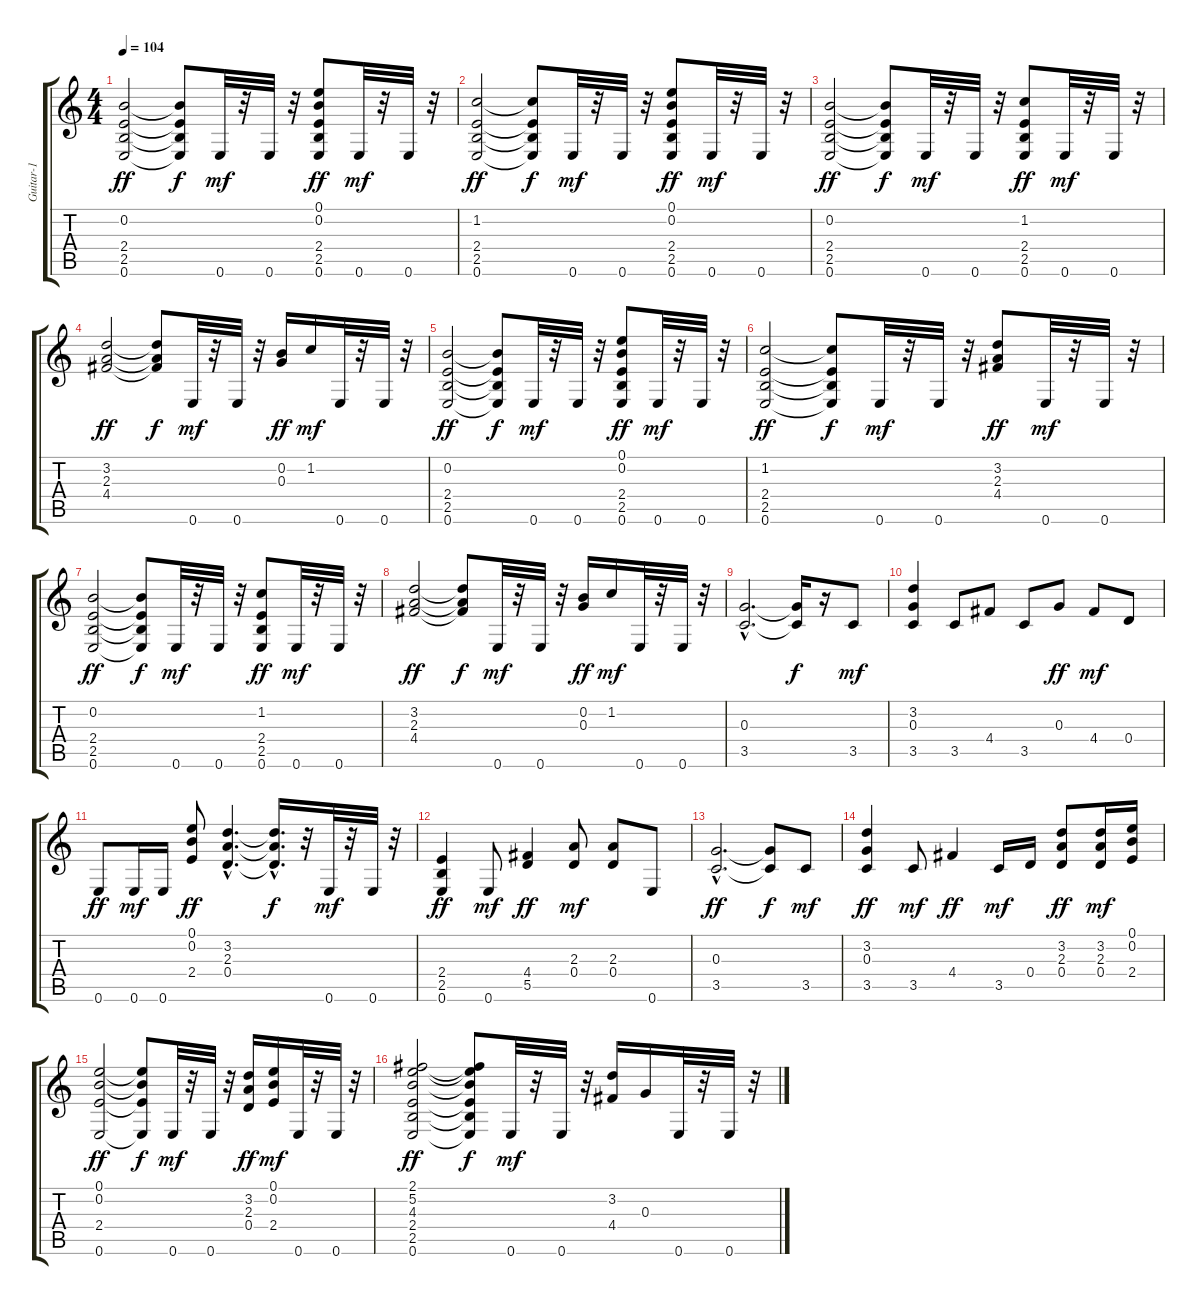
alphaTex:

\track ("Guitar-1" "Guitar-1") {instrument acousticguitarsteel}
\staff {score tabs}
\tuning (E4 B3 G3 D3 A2 E2) {hide}
\ts (4 4)
\tempo 104
\clef g2
\ks c
(0.2 2.4 2.5 0.6).2{dy ff} (0.2{t} 2.4{t} 2.5{t} 0.6{t}).8{dy f} 0.6.32{dy mf} r.32 0.6.32 r.32 (0.1 0.2 2.4 2.5 0.6).8{dy ff} 0.6.32{dy mf} r.32 0.6.32 r.32 |
(1.2 2.4 2.5 0.6).2{dy ff} (1.2{t} 2.4{t} 2.5{t} 0.6{t}).8{dy f} 0.6.32{dy mf} r.32 0.6.32 r.32 (0.1 0.2 2.4 2.5 0.6).8{dy ff} 0.6.32{dy mf} r.32 0.6.32 r.32 |
(0.2 2.4 2.5 0.6).2{dy ff} (0.2{t} 2.4{t} 2.5{t} 0.6{t}).8{dy f} 0.6.32{dy mf} r.32 0.6.32 r.32 (1.2 2.4 2.5 0.6).8{dy ff} 0.6.32{dy mf} r.32 0.6.32 r.32 |
(3.2 2.3 4.4).2{dy ff} (3.2{t} 2.3{t} 4.4{t}).8{dy f} 0.6.32{dy mf} r.32 0.6.32 r.32 (0.2 0.3).16{dy ff} 1.2.16{dy mf} 0.6.32 r.32 0.6.32 r.32 |
(0.2 2.4 2.5 0.6).2{dy ff} (0.2{t} 2.4{t} 2.5{t} 0.6{t}).8{dy f} 0.6.32{dy mf} r.32 0.6.32 r.32 (0.1 0.2 2.4 2.5 0.6).8{dy ff} 0.6.32{dy mf} r.32 0.6.32 r.32 |
(1.2 2.4 2.5 0.6).2{dy ff} (1.2{t} 2.4{t} 2.5{t} 0.6{t}).8{dy f} 0.6.32{dy mf} r.32 0.6.32 r.32 (3.2 2.3 4.4).8{dy ff} 0.6.32{dy mf} r.32 0.6.32 r.32 |
(0.2 2.4 2.5 0.6).2{dy ff} (0.2{t} 2.4{t} 2.5{t} 0.6{t}).8{dy f} 0.6.32{dy mf} r.32 0.6.32 r.32 (1.2 2.4 2.5 0.6).8{dy ff} 0.6.32{dy mf} r.32 0.6.32 r.32 |
(3.2 2.3 4.4).2{dy ff} (3.2{t} 2.3{t} 4.4{t}).8{dy f} 0.6.32{dy mf} r.32 0.6.32 r.32 (0.2 0.3).16{dy ff} 1.2.16{dy mf} 0.6.32 r.32 0.6.32 r.32 |
(0.3{hac} 3.5{hac}).2{d} (0.3{t} 3.5{t}).16{dy f} r.16 3.5.8{dy mf} |
(3.2 0.3 3.5).4 3.5.8 4.4.8 3.5.8 0.3.8{dy ff} 4.4.8{dy mf} 0.4.8 |
0.6.8{dy ff} 0.6.16{dy mf} 0.6.16 (0.1 0.2 2.4).8{dy ff} (3.2{hac} 2.3{hac} 0.4{hac}).4{d} (3.2{hac t} 2.3{hac t} 0.4{hac t}).16{d dy f} r.32 0.6.32{dy mf} r.32 0.6.32 r.32 |
(2.4 2.5 0.6).4{dy ff} 0.6.8{dy mf} (4.4 5.5).4{dy ff} (2.3 0.4).8{dy mf} (2.3 0.4).8 0.6.8 |
(0.3{hac} 3.5{hac}).2{d dy ff} (0.3{t} 3.5{t}).8{dy f} 3.5.8{dy mf} |
(3.2 0.3 3.5).4{dy ff} 3.5.8{dy mf} 4.4.4{dy ff} 3.5.16{dy mf} 0.4.16 (3.2 2.3 0.4).8{dy ff} (3.2 2.3 0.4).16{dy mf} (0.1 0.2 2.4).16 |
(0.1 0.2 2.4 0.6).2{dy ff} (0.1{t} 0.2{t} 2.4{t} 0.6{t}).8{dy f} 0.6.32{dy mf} r.32 0.6.32 r.32 (3.2 2.3 0.4).16{dy ff} (0.1 0.2 2.4).16{dy mf} 0.6.32 r.32 0.6.32 r.32 |
(2.1 5.2 4.3 2.4 2.5 0.6).2{dy ff} (2.1{t} 5.2{t} 4.3{t} 2.4{t} 2.5{t} 0.6{t}).8{dy f} 0.6.32{dy mf} r.32 0.6.32 r.32 (3.2 4.4).16 0.3.16 0.6.32 r.32 0.6.32 r.32
